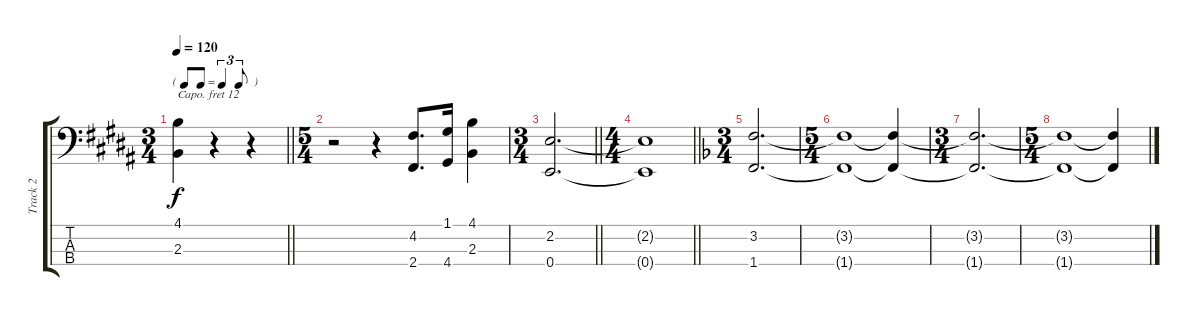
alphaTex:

\track ("Track 2" "Track 2") {instrument acousticgrandpiano}
\staff {score tabs}
\capo 12
\tuning (G2 D2 A1 E1) {hide}
\ts (3 4)
\tf triplet8th
\tempo 120
\clef f4
\barLineRight lightlight
\ks b
(4.1 2.3).4{dy f} r.4 r.4 |
\ts (5 4)
r.2 r.4 (4.2 2.4).8{d} (1.1 4.4).16 (4.1 2.3).4 |
\ts (3 4)
\barLineRight lightlight
(2.2 0.4).2{d} |
\ts (4 4)
\barLineRight lightlight
(2.2{t} 0.4{t}).1 |
\ts (3 4)
\ks f
(3.2 1.4).2{d} |
\ts (5 4)
(3.2{t} 1.4{t}).1 (3.2{t} 1.4{t}).4 |
\ts (3 4)
(3.2{t} 1.4{t}).2{d} |
\ts (5 4)
(3.2{t} 1.4{t}).1 (3.2{t} 1.4{t}).4
